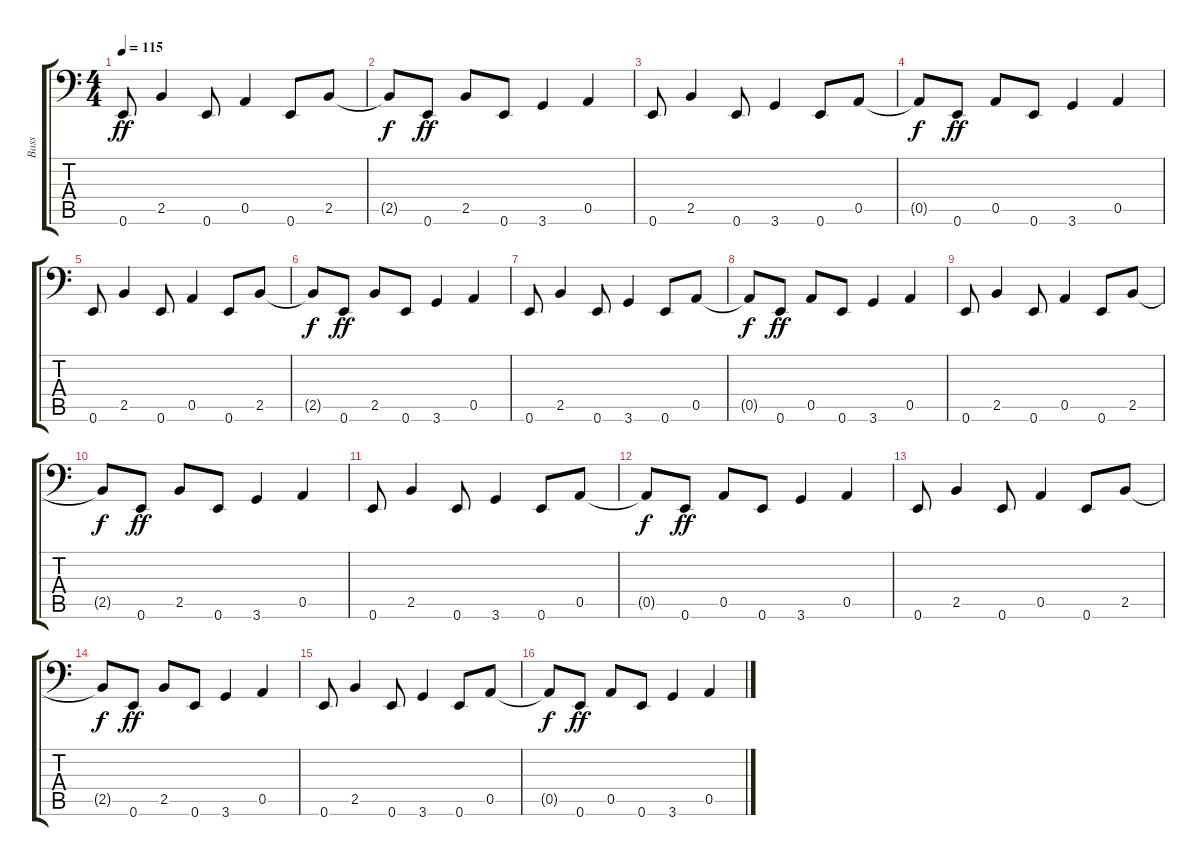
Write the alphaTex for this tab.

\track ("Bass" "Bass") {instrument electricbassfinger}
\staff {score tabs}
\tuning (E3 B2 G2 D2 A1 E1) {hide}
\ts (4 4)
\tempo 115
\clef f4
\ks c
0.6.8{dy ff} 2.5.4 0.6.8 0.5.4 0.6.8 2.5.8 |
2.5{t}.8{dy f} 0.6.8{dy ff} 2.5.8 0.6.8 3.6.4 0.5.4 |
0.6.8 2.5.4 0.6.8 3.6.4 0.6.8 0.5.8 |
0.5{t}.8{dy f} 0.6.8{dy ff} 0.5.8 0.6.8 3.6.4 0.5.4 |
0.6.8 2.5.4 0.6.8 0.5.4 0.6.8 2.5.8 |
2.5{t}.8{dy f} 0.6.8{dy ff} 2.5.8 0.6.8 3.6.4 0.5.4 |
0.6.8 2.5.4 0.6.8 3.6.4 0.6.8 0.5.8 |
0.5{t}.8{dy f} 0.6.8{dy ff} 0.5.8 0.6.8 3.6.4 0.5.4 |
0.6.8 2.5.4 0.6.8 0.5.4 0.6.8 2.5.8 |
2.5{t}.8{dy f} 0.6.8{dy ff} 2.5.8 0.6.8 3.6.4 0.5.4 |
0.6.8 2.5.4 0.6.8 3.6.4 0.6.8 0.5.8 |
0.5{t}.8{dy f} 0.6.8{dy ff} 0.5.8 0.6.8 3.6.4 0.5.4 |
0.6.8 2.5.4 0.6.8 0.5.4 0.6.8 2.5.8 |
2.5{t}.8{dy f} 0.6.8{dy ff} 2.5.8 0.6.8 3.6.4 0.5.4 |
0.6.8 2.5.4 0.6.8 3.6.4 0.6.8 0.5.8 |
0.5{t}.8{dy f} 0.6.8{dy ff} 0.5.8 0.6.8 3.6.4 0.5.4
